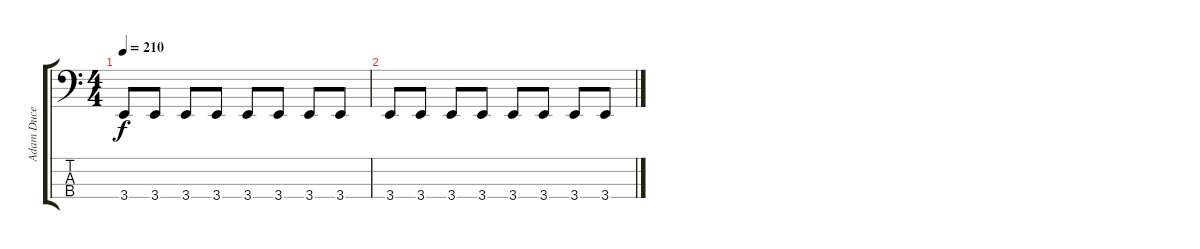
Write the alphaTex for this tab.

\track ("Adam Duce" "Adam Duce") {instrument electricbassfinger}
\staff {score tabs}
\tuning (E2 B1 Gb1 Db1) {hide}
\ts (4 4)
\tempo 210
\clef f4
\ks c
3.4.8{dy f} 3.4.8 3.4.8 3.4.8 3.4.8 3.4.8 3.4.8 3.4.8 |
3.4.8 3.4.8 3.4.8 3.4.8 3.4.8 3.4.8 3.4.8 3.4.8
